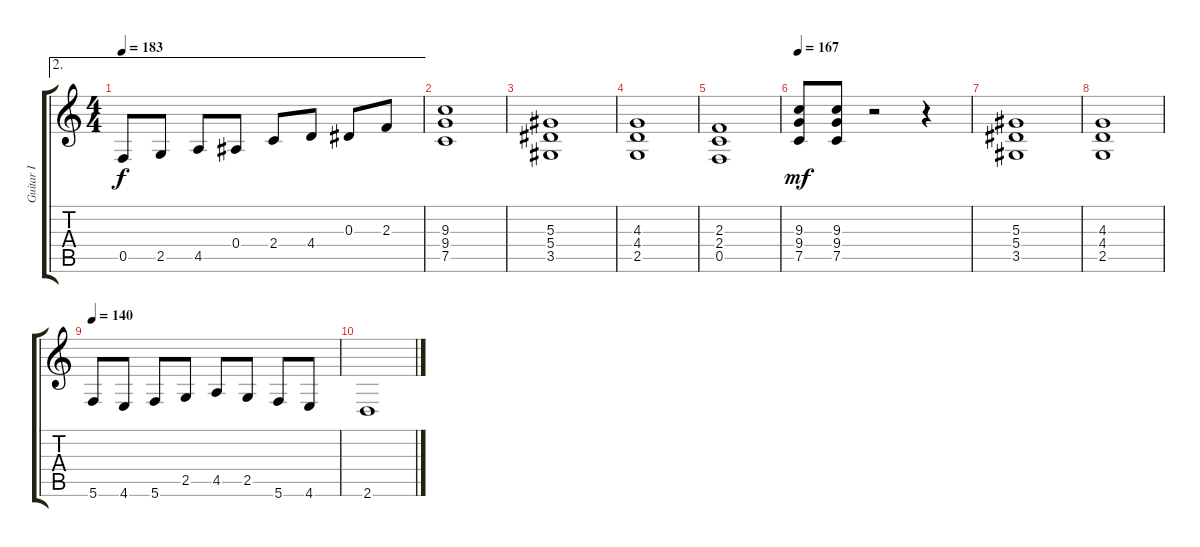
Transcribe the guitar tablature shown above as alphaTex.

\track ("Guitar I" "Guitar I") {instrument distortionguitar}
\staff {score tabs}
\tuning (C4 G3 Eb3 Bb2 F2 C2) {hide}
\ae 2
\ts (4 4)
\tempo 183
\clef g2
\ks c
0.5.8{dy f} 2.5.8 4.5.8 0.4.8 2.4.8 4.4.8 0.3.8 2.3.8 |
(9.3 9.4 7.5).1 |
(5.3 5.4 3.5).1 |
(4.3 4.4 2.5).1 |
(2.3 2.4 0.5).1 |
\tempo 167
(9.3 9.4 7.5).8{dy mf} (9.3 9.4 7.5).8 r.2 r.4 |
(5.3 5.4 3.5).1 |
(4.3 4.4 2.5).1 |
\tempo 140
5.6.8 4.6.8 5.6.8 2.5.8 4.5.8 2.5.8 5.6.8 4.6.8 |
2.6.1
